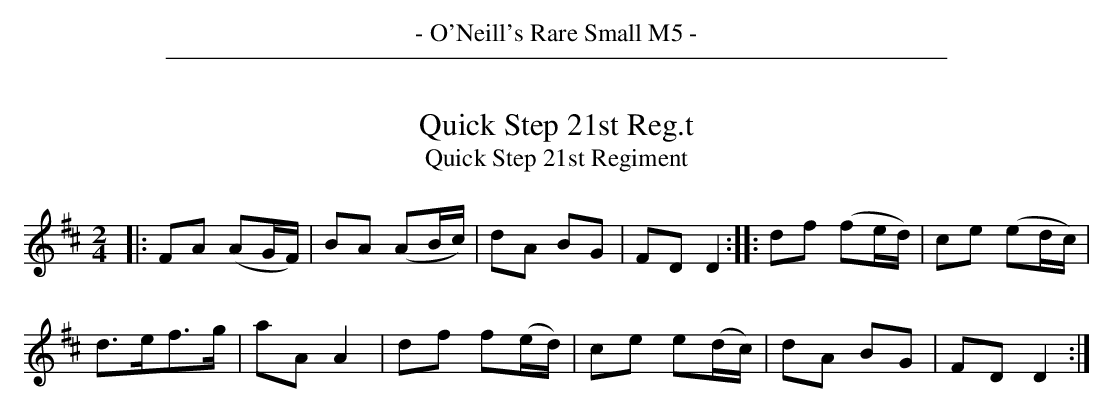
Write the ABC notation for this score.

X:1
T: Quick Step 21st Reg.t
T: Quick Step 21st Regiment
M: 2/4
L: 1/8
K: D
|:\
FA (AG/F/) | BA (AB/c/) | dA BG | FD D2 :: df (fe/d/) | ce (ed/c/) |
d>ef>g | aA A2 | df f(e/d/) | ce e(d/c/) | dA BG | FD D2 :|
